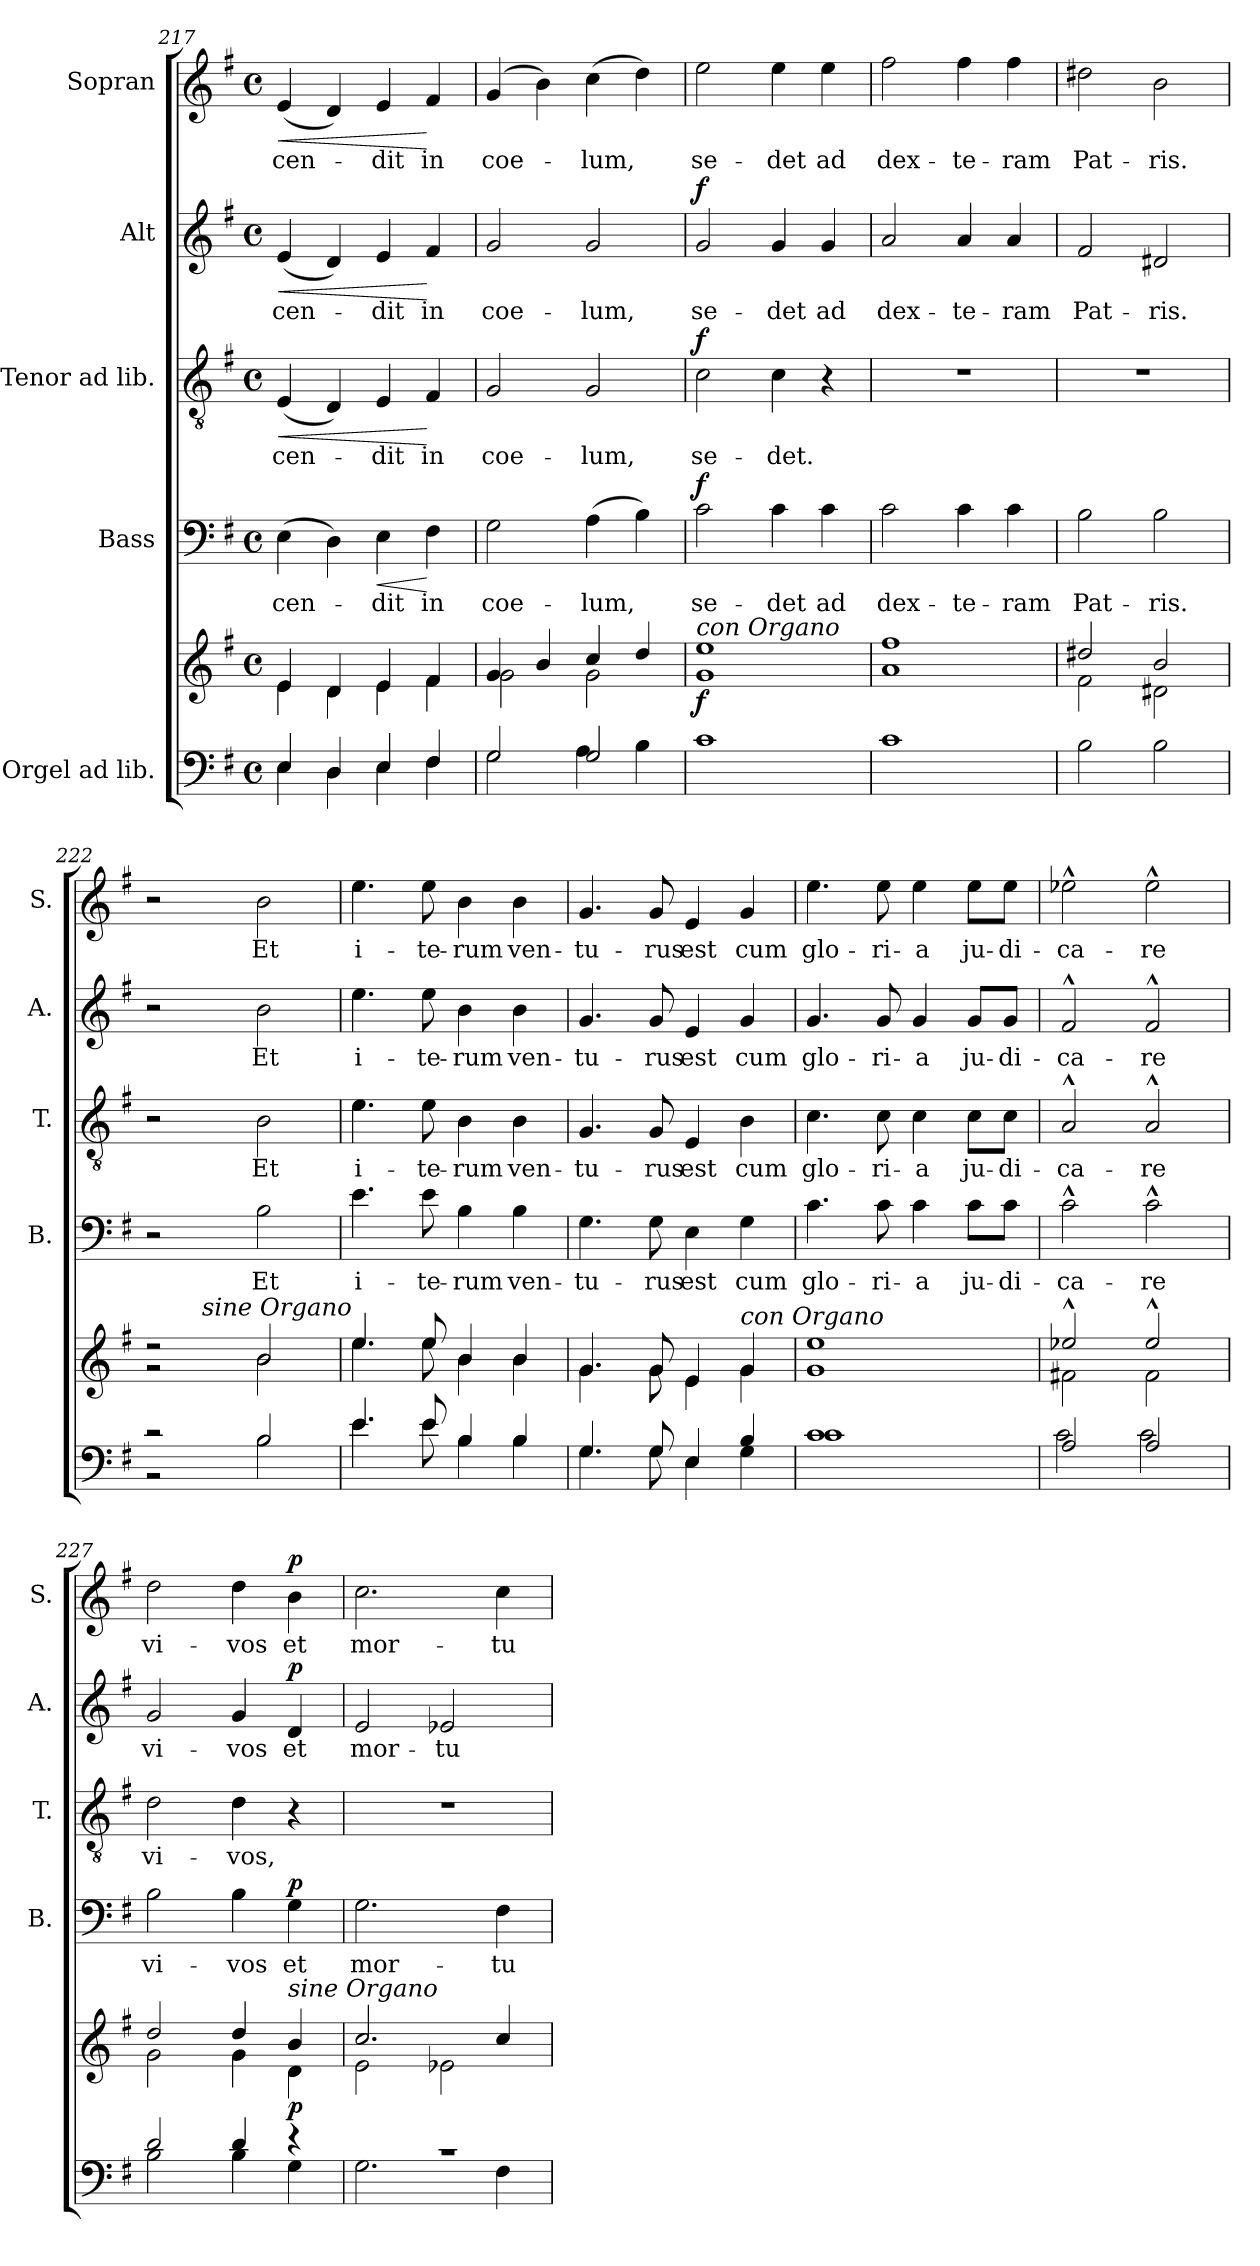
**kern	**kern	**dynam	**kern	**text	**dynam	**kern	**text	**dynam	**kern	**text	**dynam	**kern	**text	**dynam
*part5	*part5	*part5	*part4	*part4	*part4	*part3	*part3	*part3	*part2	*part2	*part2	*part1	*part1	*part1
*staff6	*staff5	*staff5/6	*staff4	*staff4	*staff4	*staff3	*staff3	*staff3	*staff2	*staff2	*staff2	*staff1	*staff1	*staff1
*I"Orgel ad lib.	*	*	*I"Bass	*	*	*I"Tenor ad lib.	*	*	*I"Alt	*	*	*I"Sopran	*	*
*	*	*	*I'B.	*	*	*I'T.	*	*	*I'A.	*	*	*I'S.	*	*
*clefF4	*clefG2	*	*clefF4	*	*	*clefGv2	*	*	*clefG2	*	*	*clefG2	*	*
*k[f#]	*k[f#]	*	*k[f#]	*	*	*k[f#]	*	*	*k[f#]	*	*	*k[f#]	*	*
*G:	*G:	*	*G:	*	*	*G:	*	*	*G:	*	*	*G:	*	*
*M4/4	*M4/4	*	*M4/4	*	*	*M4/4	*	*	*M4/4	*	*	*M4/4	*	*
*met(c)	*met(c)	*	*met(c)	*	*	*met(c)	*	*	*met(c)	*	*	*met(c)	*	*
=217	=217	=217	=217	=217	=217	=217	=217	=217	=217	=217	=217	=217	=217	=217
*^	*^	*	*	*	*	*	*	*	*	*	*	*	*	*
!	!	!	!	!	!	!LO:LY:b	!	!	!LO:LY:b	!LO:HP:b	!	!LO:LY:b	!LO:HP:b	!	!LO:LY:b	!LO:HP:b
4E/	4E\	4e/	4e\	.	(>4E\	-cen-	.	(<4E/	-cen-	<	(<4e/	-cen-	<	(<4e/	-cen-	<
4D/	4D\	4d/	4d\	.	4D\)	.	.	4D/)	.	.	4d/)	.	.	4d/)	.	.
!	!	!	!	!	!	!LO:LY:b	!LO:HP:b	!	!LO:LY:b	!	!	!LO:LY:b	!	!	!LO:LY:b	!
4E/	4E\	4e/	4e\	.	4E\	-dit	<	4E/	-dit	.	4e/	-dit	.	4e/	-dit	.
!	!	!	!	!	!	!LO:LY:b	!	!	!LO:LY:b	!	!	!LO:LY:b	!	!	!LO:LY:b	!
4F#/	4F#\	4f#/	4f#\	.	4F#\	in	[	4F#/	in	[	4f#/	in	[	4f#/	in	[
!!LO:LB:g=z
=218	=218	=218	=218	=218	=218	=218	=218	=218	=218	=218	=218	=218	=218	=218	=218	=218
!	!	!	!	!	!	!LO:LY:b	!	!	!LO:LY:b	!	!	!LO:LY:b	!	!	!LO:LY:b	!
2G/	2G\	4g/	2g\	.	2G\	coe-	.	2G/	coe-	.	2g/	coe-	.	(4g/	coe-	.
.	.	4b/	.	.	.	.	.	.	.	.	.	.	.	4b\)	.	.
!	!	!	!	!	!	!LO:LY:b	!	!	!LO:LY:b	!	!	!LO:LY:b	!	!	!LO:LY:b	!
2G/	4A\	4cc/	2g\	.	(>4A\	-lum,	.	2G/	-lum,	.	2g/	-lum,	.	(>4cc\	-lum,	.
.	4B\	4dd/	.	.	4B\)	.	.	.	.	.	.	.	.	4dd\)	.	.
=219	=219	=219	=219	=219	=219	=219	=219	=219	=219	=219	=219	=219	=219	=219	=219	=219
!	!	!LO:TX:a:i:t=con Organo	!	!	!	!	!	!	!	!	!	!	!	!	!	!
!	!	!	!	!LO:DY:b	!	!LO:LY:b	!LO:DY:a	!	!LO:LY:b	!LO:DY:a	!	!LO:LY:b	!LO:DY:a	!	!LO:LY:b	!
*v	*v	*	*	*	*	*	*	*	*	*	*	*	*	*	*	*
1c	1ee	1g	f	2c\	se-	f	2c\	se-	f	2g/	se-	f	2ee\	se-	.
!	!	!	!	!	!LO:LY:b	!	!	!LO:LY:b	!	!	!LO:LY:b	!	!	!LO:LY:b	!
.	.	.	.	4c\	-det	.	4c\	-det.	.	4g/	-det	.	4ee\	-det	.
!	!	!	!	!	!LO:LY:b	!	!	!	!	!	!LO:LY:b	!	!	!LO:LY:b	!
.	.	.	.	4c\	ad	.	4r	.	.	4g/	ad	.	4ee\	ad	.
=220	=220	=220	=220	=220	=220	=220	=220	=220	=220	=220	=220	=220	=220	=220	=220
!	!	!	!	!	!LO:LY:b	!	!	!	!	!	!LO:LY:b	!	!	!LO:LY:b	!
1c	1ff#	1a	.	2c\	dex-	.	1r	.	.	2a/	dex-	.	2ff#\	dex-	.
!	!	!	!	!	!LO:LY:b	!	!	!	!	!	!LO:LY:b	!	!	!LO:LY:b	!
.	.	.	.	4c\	-te-	.	.	.	.	4a/	-te-	.	4ff#\	-te-	.
!	!	!	!	!	!LO:LY:b	!	!	!	!	!	!LO:LY:b	!	!	!LO:LY:b	!
.	.	.	.	4c\	-ram	.	.	.	.	4a/	-ram	.	4ff#\	-ram	.
=221	=221	=221	=221	=221	=221	=221	=221	=221	=221	=221	=221	=221	=221	=221	=221
!	!	!	!	!	!LO:LY:b	!	!	!	!	!	!LO:LY:b	!	!	!LO:LY:b	!
2B\	2dd#X/	2f#\	.	2B\	Pat-	.	1r	.	.	2f#/	Pat-	.	2dd#X\	Pat-	.
!	!	!	!	!	!LO:LY:b	!	!	!	!	!	!LO:LY:b	!	!	!LO:LY:b	!
2B\	2b/	2d#X\	.	2B\	-ris.	.	.	.	.	2d#X/	-ris.	.	2b\	-ris.	.
=222	=222	=222	=222	=222	=222	=222	=222	=222	=222	=222	=222	=222	=222	=222	=222
*^	*	*^	*	*	*	*	*	*	*	*	*	*	*	*	*
2r	2r	2r	2r	4ryy	.	2r	.	.	2r	.	.	2r	.	.	2r	.	.
!	!	!	!	!LO:TX:a:i:t=sine Organo	!	!	!	!	!	!	!	!	!	!	!	!	!
.	.	.	.	2.ryy	.	.	.	.	.	.	.	.	.	.	.	.	.
!	!	!	!	!	!	!	!LO:LY:b	!	!	!LO:LY:b	!	!	!LO:LY:b	!	!	!LO:LY:b	!
2B/	2B\	2b/	2b\	.	.	2B\	Et	.	2B\	Et	.	2b\	Et	.	2b\	Et	.
=223	=223	=223	=223	=223	=223	=223	=223	=223	=223	=223	=223	=223	=223	=223	=223	=223	=223
!	!	!	!	!	!	!	!LO:LY:b	!	!	!LO:LY:b	!	!	!LO:LY:b	!	!	!LO:LY:b	!
*	*	*	*v	*v	*	*	*	*	*	*	*	*	*	*	*	*	*
4.e/	4.e\	4.ee/	4.ee\	.	4.e\	i-	.	4.e\	i-	.	4.ee\	i-	.	4.ee\	i-	.
!	!	!	!	!	!	!LO:LY:b	!	!	!LO:LY:b	!	!	!LO:LY:b	!	!	!LO:LY:b	!
8e/	8e\	8ee/	8ee\	.	8e\	-te-	.	8e\	-te-	.	8ee\	-te-	.	8ee\	-te-	.
!	!	!	!	!	!	!LO:LY:b	!	!	!LO:LY:b	!	!	!LO:LY:b	!	!	!LO:LY:b	!
4B/	4B\	4b/	4b\	.	4B\	-rum	.	4B\	-rum	.	4b\	-rum	.	4b\	-rum	.
!	!	!	!	!	!	!LO:LY:b	!	!	!LO:LY:b	!	!	!LO:LY:b	!	!	!LO:LY:b	!
4B/	4B\	4b/	4b\	.	4B\	ven-	.	4B\	ven-	.	4b\	ven-	.	4b\	ven-	.
!!LO:PB:g=z
=224	=224	=224	=224	=224	=224	=224	=224	=224	=224	=224	=224	=224	=224	=224	=224	=224
!	!	!	!	!	!	!LO:LY:b	!	!	!LO:LY:b	!	!	!LO:LY:b	!	!	!LO:LY:b	!
4.G/	4.G\	4.g/	4.g\	.	4.G\	-tu-	.	4.G/	-tu-	.	4.g/	-tu-	.	4.g/	-tu-	.
!	!	!	!	!	!	!LO:LY:b	!	!	!LO:LY:b	!	!	!LO:LY:b	!	!	!LO:LY:b	!
8G/	8G\	8g/	8g\	.	8G\	-rus	.	8G/	-rus	.	8g/	-rus	.	8g/	-rus	.
!	!	!	!	!	!	!LO:LY:b	!	!	!LO:LY:b	!	!	!LO:LY:b	!	!	!LO:LY:b	!
4E/	4E\	4e/	4e\	.	4E\	est	.	4E/	est	.	4e/	est	.	4e/	est	.
!	!	!LO:TX:a:i:t=con Organo	!	!	!	!	!	!	!	!	!	!	!	!	!	!
!	!	!	!	!	!	!LO:LY:b	!	!	!LO:LY:b	!	!	!LO:LY:b	!	!	!LO:LY:b	!
4B/	4G\	4g/	4g\	.	4G\	cum	.	4B\	cum	.	4g/	cum	.	4g/	cum	.
=225	=225	=225	=225	=225	=225	=225	=225	=225	=225	=225	=225	=225	=225	=225	=225	=225
!	!	!	!	!	!	!LO:LY:b	!	!	!LO:LY:b	!	!	!LO:LY:b	!	!	!LO:LY:b	!
1c	1c	1ee	1g	.	4.c\	glo-	.	4.c\	glo-	.	4.g/	glo-	.	4.ee\	glo-	.
!	!	!	!	!	!	!LO:LY:b	!	!	!LO:LY:b	!	!	!LO:LY:b	!	!	!LO:LY:b	!
.	.	.	.	.	8c\	-ri-	.	8c\	-ri-	.	8g/	-ri-	.	8ee\	-ri-	.
!	!	!	!	!	!	!LO:LY:b	!	!	!LO:LY:b	!	!	!LO:LY:b	!	!	!LO:LY:b	!
.	.	.	.	.	4c\	-a	.	4c\	-a	.	4g/	-a	.	4ee\	-a	.
!	!	!	!	!	!	!LO:LY:b	!	!	!LO:LY:b	!	!	!LO:LY:b	!	!	!LO:LY:b	!
.	.	.	.	.	8c\L	ju-	.	8c\L	ju-	.	8g/L	ju-	.	8ee\L	ju-	.
!	!	!	!	!	!	!LO:LY:b	!	!	!LO:LY:b	!	!	!LO:LY:b	!	!	!LO:LY:b	!
.	.	.	.	.	8c\J	-di-	.	8c\J	-di-	.	8g/J	-di-	.	8ee\J	-di-	.
=226	=226	=226	=226	=226	=226	=226	=226	=226	=226	=226	=226	=226	=226	=226	=226	=226
!	!	!	!	!	!	!LO:LY:b	!	!	!LO:LY:b	!	!	!LO:LY:b	!	!	!LO:LY:b	!
2A/	2c\	2ee-X^^>/	2f#X\	.	2c^^>\	-ca-	.	2A^^>/	-ca-	.	2f#^^>/	-ca-	.	2ee-X^^>\	-ca-	.
!	!	!	!	!	!	!LO:LY:b	!	!	!LO:LY:b	!	!	!LO:LY:b	!	!	!LO:LY:b	!
2A/	2c\	2ee-^^>/	2f#\	.	2c^^>\	-re	.	2A^^>/	-re	.	2f#^^>/	-re	.	2ee-^^>\	-re	.
=227	=227	=227	=227	=227	=227	=227	=227	=227	=227	=227	=227	=227	=227	=227	=227	=227
!	!	!	!	!	!	!LO:LY:b	!	!	!LO:LY:b	!	!	!LO:LY:b	!	!	!LO:LY:b	!
2d/	2B\	2dd/	2g\	.	2B\	vi-	.	2d\	vi-	.	2g/	vi-	.	2dd\	vi-	.
!	!	!	!	!	!	!LO:LY:b	!	!	!LO:LY:b	!	!	!LO:LY:b	!	!	!LO:LY:b	!
4d/	4B\	4dd/	4g\	.	4B\	-vos	.	4d\	-vos,	.	4g/	-vos	.	4dd\	-vos	.
!	!	!LO:TX:a:i:t=sine Organo	!	!	!	!	!	!	!	!	!	!	!	!	!	!
!	!	!	!	!LO:DY:b	!	!LO:LY:b	!LO:DY:a	!	!	!	!	!LO:LY:b	!LO:DY:a	!	!LO:LY:b	!LO:DY:a
4re	4G\	4b/	4d\	p	4G\	et	p	4r	.	.	4d/	et	p	4b\	et	p
=228	=228	=228	=228	=228	=228	=228	=228	=228	=228	=228	=228	=228	=228	=228	=228	=228
!	!	!	!	!	!	!LO:LY:b	!	!	!	!	!	!LO:LY:b	!	!	!LO:LY:b	!
1rc	2.G\	2.cc/	2e\	.	2.G\	mor-	.	1r	.	.	2e/	mor-	.	2.cc\	mor-	.
!	!	!	!	!	!	!	!	!	!	!	!	!LO:LY:b	!	!	!	!
.	.	.	2e-X\	.	.	.	.	.	.	.	2e-X/	-tu-	.	.	.	.
!	!	!	!	!	!	!LO:LY:b	!	!	!	!	!	!	!	!	!LO:LY:b	!
.	4F#\	4cc/	.	.	4F#\	-tu-	.	.	.	.	.	.	.	4cc\	-tu-	.
*v	*v	*	*	*	*	*	*	*	*	*	*	*	*	*	*	*
*	*v	*v	*	*	*	*	*	*	*	*	*	*	*	*	*
=	=	=	=	=	=	=	=	=	=	=	=	=	=	=
*-	*-	*-	*-	*-	*-	*-	*-	*-	*-	*-	*-	*-	*-	*-
